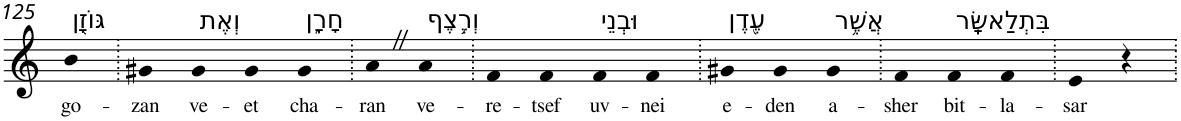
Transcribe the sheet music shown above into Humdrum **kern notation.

**kern	**text
*part1	*part1
*staff1	*staff1
*I"Piano	*
*I'Pno	*
!!LO:PB:g=z
*clefG2	*
*k[]	*
=125	=125
!LO:TX:a:t=גּוֹזָ֖ן	!
!	!LO:LY:b
4b	go-
=126.	=126.
!	!LO:LY:b
4g#X	-zan
!LO:TX:a:t=וְאֶת	!
!	!LO:LY:b
4g#	ve-
!	!LO:LY:b
4g#	-et
!LO:TX:a:t=חָרָ֑ן	!
!	!LO:LY:b
4g#	cha-
=127.	=127.
!	!LO:LY:b
4aZ	-ran
!LO:TX:a:t=וְרֶ֥צֶף	!
!	!LO:LY:b
4a	ve-
=128.	=128.
!	!LO:LY:b
4f	-re-
!	!LO:LY:b
4f	-tsef
!LO:TX:a:t=וּבְנֵי	!
!	!LO:LY:b
4f	uv-
!	!LO:LY:b
4f	-nei
=129.	=129.
!LO:TX:a:t=עֶ֖דֶן	!
!	!LO:LY:b
4g#X	e-
!	!LO:LY:b
4g#	-den
!LO:TX:a:t=אֲשֶׁ֥ר	!
!	!LO:LY:b
4g#	a-
=130.	=130.
!	!LO:LY:b
4f	-sher
!LO:TX:a:t=בִּתְלַאשָּֽׂר	!
!	!LO:LY:b
4f	bit-
!	!LO:LY:b
4f	-la-
=131.	=131.
!	!LO:LY:b
4e	-sar
4r	.
=.	=.
*-	*-
